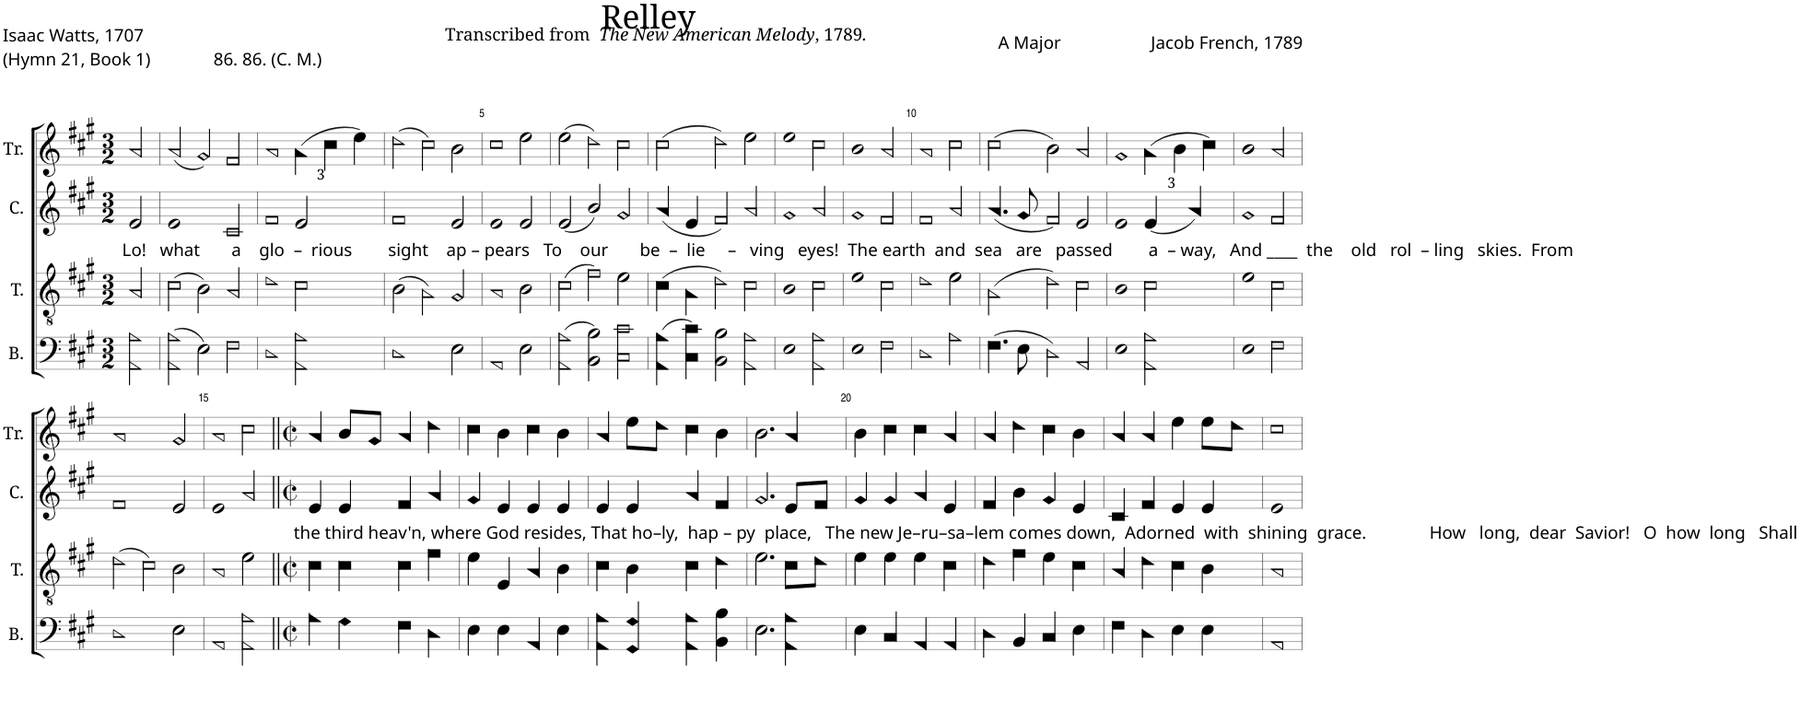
**kern	**kern	**kern	**kern
*part4	*part3	*part2	*part1
*staff4	*staff3	*staff2	*staff1
*I"B.	*I"T.	*I"C.	*I"Tr.
*I'B.	*I'T.	*I'C.	*I'Tr.
*clefF4	*clefGv2	*clefG2	*clefG2
*k[f#c#g#]	*k[f#c#g#]	*k[f#c#g#]	*k[f#c#g#]
*M3/2	*M3/2	*M3/2	*M3/2
=1	=1	=1	=1
!	!	!LO:TX:b:t=Lo!   what       a    glo  –  rious        sight    ap – pears   To    our       be  –  lie     –   ving   eyes!  The earth  and  sea   are   passed        a  – way,   And ____  the    old   rol  – ling   skies.  From	!
2AA!\ 2A!\	2A!/	2e!/	2a!/
=2	=2	=2	=2
(2AA!\ 2A!\	(2c#!\	1e!	(2a!/
2E!\)	2B!\)	.	2g#!/)
2F#!\	2A!/	2c#!/	2f#!/
=3	=3	=3	=3
1D!	1d!	1f#!	1a!
*	*	*	*Xbrackettup
2AA!\ 2A!\	2c#!\	2e!/	(6a!\
.	.	.	6cc#!\
.	.	.	6ee!\)
=4	=4	=4	=4
1D!	(2B!\	1f#!	(2dd!\
.	2A!\)	.	2cc#!\)
2E!\	2G#!/	2e!/	2b!\
=5	=5	=5	=5
1AA!	1A!	1e!	1cc#!
2E!\	2B!\	2e!/	2ee!\
=6	=6	=6	=6
(2AA!\ 2A!\	(2c#!\	(2e!/	(2ee!\
2BB!\ 2B!\)	2f#!\)	2b!/)	2dd!\)
2C#!\ 2c#!\	2e!\	2g#!/	2cc#!\
=7	=7	=7	=7
(4AA!\ 4A!\	(4c#!\	(4a!/	(2cc#!\
4C#!\ 4c#!\)	4A!\	4e!/	.
2BB!\ 2B!\	2d!\)	2f#!/)	2dd!\)
2AA!\ 2A!\	2c#!\	2a!/	2ee!\
=8	=8	=8	=8
1E!	1B!	1g#!	1ee!
2AA!\ 2A!\	2c#!\	2a!/	2cc#!\
=9	=9	=9	=9
1E!	1e!	1g#!	1b!
2F#!\	2c#!\	2f#!/	2a!/
=10	=10	=10	=10
1D!	1d!	1f#!	1a!
2A!\	2e!\	2a!/	2cc#!\
=11	=11	=11	=11
(4.F#!\	(2A!\	(4.a!/	(2cc#!\
8E!\	.	8g#!/	.
2D!\)	2d!\)	2f#!/)	2b!\)
2AA!/	2c#!\	2e!/	2a!/
=12	=12	=12	=12
1E!	1B!	1e!	1g#!
2AA!\ 2A!\	2c#!\	(4e!/	(6a!\
.	.	.	6b!\
.	.	4a!/)	.
.	.	.	6cc#!\)
=13	=13	=13	=13
1E!	1e!	1g#!	1b!
2F#!\	2c#!\	2f#!/	2a!/
!!LO:LB:g=z
=14	=14	=14	=14
1D!	(2d!\	1f#!	1a!
.	2c#!\)	.	.
2E!\	2B!\	2e!/	2g#!/
=15	=15	=15	=15
1AA!	1A!	1e!	1a!
2AA!\ 2A!\	2e!\	2a!/	2cc#!\
=16||	=16||	=16||	=16||
*M2/2	*M2/2	*M2/2	*M2/2
*met(c|)	*met(c|)	*met(c|)	*met(c|)
!	!	!LO:TX:b:t=the third heav'n, where God resides, That ho–ly,  hap – py  place,   The new Je–ru–sa–lem comes down,  Adorned  with  shining  grace.              How   long,  dear  Savior!   O  how  long   Shall	!
4A!\	4c#!\	4e!/	4a!/
4G#!\	4c#!\	4e!/	8b!/L
.	.	.	8g#!/J
4F#!\	4c#!\	4f#!/	4a!/
4D!\	4f#!\	4a!/	4dd!\
=17	=17	=17	=17
4E!\	4e!\	4g#!/	4cc#!\
4E!\	4E!/	4e!/	4b!\
4AA!/	4A!/	4e!/	4cc#!\
4E!\	4B!\	4e!/	4b!\
=18	=18	=18	=18
4AA!\ 4A!\	4c#!\	4e!/	4a!/
4GG#!/ 4G#!/	4B!\	4e!/	8ee!\L
.	.	.	8dd!\J
4AA!\ 4A!\	4c#!\	4a!/	4cc#!\
4BB!\ 4B!\	4d!\	4f#!/	4b!\
=19	=19	=19	=19
2.E!\	2.e!\	2.g#!/	2.b!\
4AA!\ 4A!\	8c#!\L	8e!/L	4a!/
.	8d!\J	8f#!/J	.
=20	=20	=20	=20
4E!\	4e!\	4g#!/	4b!\
4C#!/	4e!\	4g#!/	4cc#!\
4AA!/	4e!\	4a!/	4cc#!\
4AA!/	4c#!\	4e!/	4a!/
=21	=21	=21	=21
4D!\	4d!\	4f#!/	4a!/
4BB!/	4f#!\	4b!\	4dd!\
4C#!/	4e!\	4g#!/	4cc#!\
4E!\	4c#!\	4e!/	4b!\
=22	=22	=22	=22
4F#!\	4A!/	4c#!/	4a!/
4D!\	4d!\	4f#!/	4a!/
4E!\	4c#!\	4e!/	4ee!\
4E!\	4B!\	4e!/	8ee!\L
.	.	.	8dd!\J
=23	=23	=23	=23
1AA!	1A!	1e!	1cc#!
=	=	=	=
*-	*-	*-	*-
